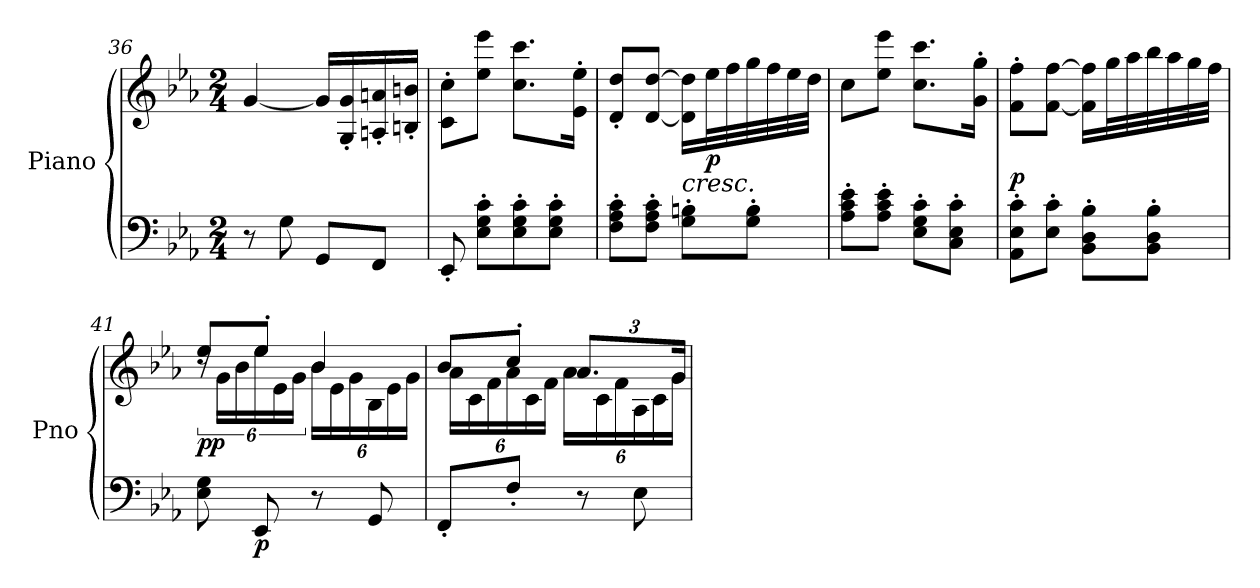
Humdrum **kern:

**kern	**kern	**dynam
*part1	*part1	*part1
*staff2	*staff1	*staff1/2
*I"Piano	*	*
*I'Pno	*	*
*clefF4	*clefG2	*
*k[b-e-a-]	*k[b-e-a-]	*
*M2/4	*M2/4	*
=36	=36	=36
8r	[4g/	.
8G\	.	.
8GG/L	16g/LL]	.
.	16G/' 16g/'	.
8FF/J	16An/' 16an/'	.
.	16Bn/' 16bn/'JJ	.
=37	=37	=37
8EE-'/	8c\' 8cc\'L	.
8E-\' 8G\' 8c\'L	8ee-\ 8eee-\J	.
8E-\' 8G\' 8c\'	8.cc\ 8.ccc\L	.
8E-\' 8G\' 8c\'J	.	.
.	16e-\' 16ee-\'Jk	.
=38	=38	=38
8F\' 8A-\' 8c\'L	8d/' 8dd/'L	.
8F\' 8A-\' 8c\'J	[8d/ [8dd/J	.
!LO:TX:a:i:t=cresc.	!	!
8G\' 8Bn\'L	16d\] 16dd\]LL	.
!	!	!LO:DY:b
.	32ee-\L	p
.	32ff\	.
8G\' 8B\'J	32gg\	.
.	32ff\	.
.	32ee-\	.
.	32dd\JJJ	.
=39	=39	=39
8A-\' 8c\' 8e-\'L	8cc\L	.
8A-\' 8c\' 8e-\'J	8ee-\ 8eee-\J	.
8E-\' 8G\' 8c\'L	8.cc\ 8.ccc\L	.
8C\' 8E-\' 8c\'J	.	.
.	16g\' 16gg\'Jk	.
=40	=40	=40
!	!	!LO:DY:a=2
8AA-\' 8E-\' 8c\'L	8f\' 8ff\'L	p
8E-\' 8c\'J	[8f\ [8ff\J	.
8BB-\' 8D\' 8B-\'L	16f\] 16ff\]LL	.
.	32gg\L	.
.	32aa-\	.
8BB-\' 8D\' 8B-\'J	32bb-\	.
.	32aa-\	.
.	32gg\	.
.	32ff\JJJ	.
!!LO:LB:g=z
=41	=41	=41
*	*^	*
!	!	!	!LO:DY:b
8E-\ 8G\	8ee-/L	24rdd	pp
.	.	24g\LL	.
.	.	24b-\	.
*	*	*Xbrackettup	*
!	!	!	!LO:DY:b=2
8EE-/	8ee-'/J	24ee-\	p
.	.	24e-\	.
.	.	24g\JJ	.
8r	4b-/	24b-\LL	.
.	.	24e-\	.
.	.	24g\	.
8GG/	.	24B-\	.
.	.	24e-\	.
.	.	24g\JJ	.
=42	=42	=42	=42
8FF'/L	8b-/L	24a-\LL	.
.	.	24c\	.
.	.	24f\	.
8F'/J	8cc'/J	24a-\	.
.	.	24c\	.
.	.	24f\JJ	.
*	*brackettup	*Xbrackettup	*
8r	12.a-/L	24a-\LL	.
.	.	24c\	.
.	.	24f\	.
8E-\	12ryy	24A-\	.
.	.	24c\	.
.	24g/Jk	24g\JJ	.
*	*v	*v	*
=	=	=
*-	*-	*-
